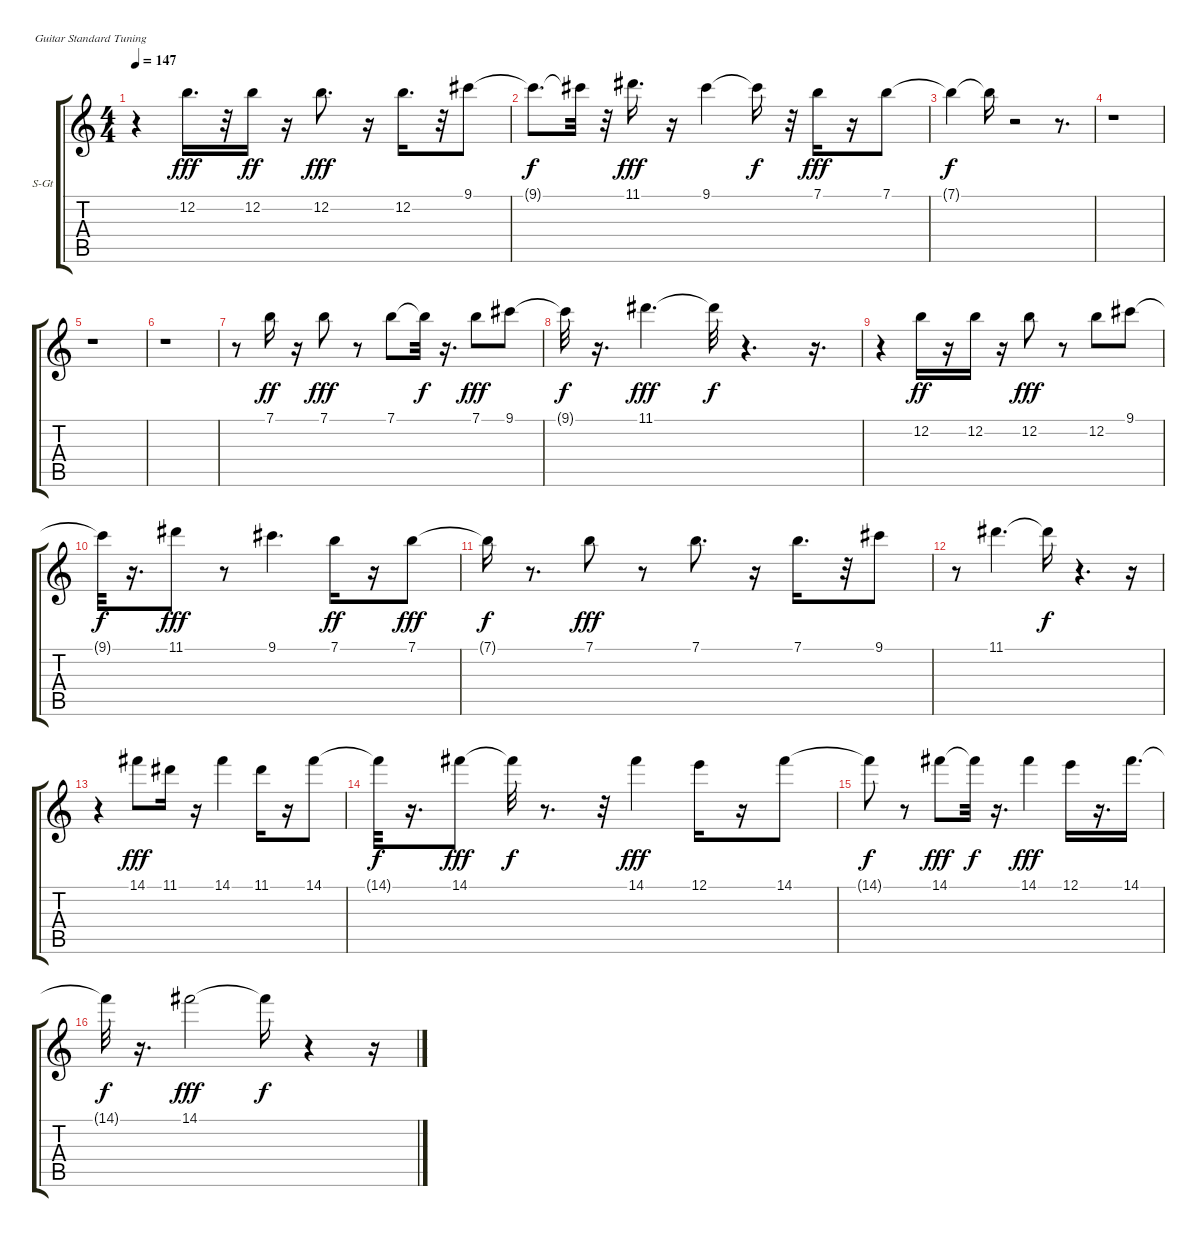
\bracketExtendMode groupsimilarinstruments
\firstSystemTrackNameOrientation horizontal
\otherSystemsTrackNameOrientation horizontal
\track ("Vocals" "S-Gt") {instrument tangoaccordion}
\staff {score tabs}
\tuning (E4 B3 G3 D3 A2 E2)
\displaytranspose 12
\ts (4 4)
\tempo 147
\clef g2
\ks c
r.4{dy f} 12.2.16{d dy fff} r.32 12.2.16{dy ff} r.16 12.2.8{d dy fff} r.16 12.2.16{d} r.32 9.1.8 |
9.1{t}.8{d dy f} 9.1{t}.32 r.32 11.1.16{d dy fff} r.16 9.1.4 9.1{t}.16{dy f} r.32 7.1.16{dy fff} r.16 7.1.8 |
7.1{t}.4{dy f} 7.1{t}.16 r.2 r.8{d} |
r.1 |
r.1 |
r.1 |
r.8 7.1.16{dy ff} r.16 7.1.8{dy fff} r.8 7.1.8 7.1{t}.32{dy f} r.16{d} 7.1.8{dy fff} 9.1.8 |
9.1{t}.32{dy f} r.16{d} 11.1.4{d dy fff} 11.1{t}.32{dy f} r.4{d} r.16{d} |
r.4 12.2.16{dy ff} r.16 12.2.16 r.16 12.2.8{dy fff} r.8 12.2.8 9.1.8 |
9.1{t}.32{dy f} r.16{d} 11.1.8{dy fff} r.8 9.1.4{d} 7.1.16{dy ff} r.16 7.1.8{dy fff} |
7.1{t}.16{dy f} r.8{d} 7.1.8{dy fff} r.8 7.1.8{d} r.16 7.1.16{d} r.32 9.1.8 |
r.8 11.1.4{d} 11.1{t}.16{dy f} r.4{d} r.16 |
r.4 14.1.8{dy fff} 11.1.16 r.16 14.1.4 11.1.16 r.16 14.1.8 |
14.1{t}.32{dy f} r.16{d} 14.1.8{dy fff} 14.1{t}.32{dy f} r.8{d} r.32 14.1.4{dy fff} 12.1.16 r.16 14.1.8 |
14.1{t}.8{dy f} r.8 14.1.8{dy fff} 14.1{t}.32{dy f} r.16{d} 14.1.4{dy fff} 12.1.16 r.16{d} 14.1.16{d} |
14.1{t}.32{dy f} r.16{d} 14.1.2{dy fff} 14.1{t}.16{dy f} r.4 r.16
